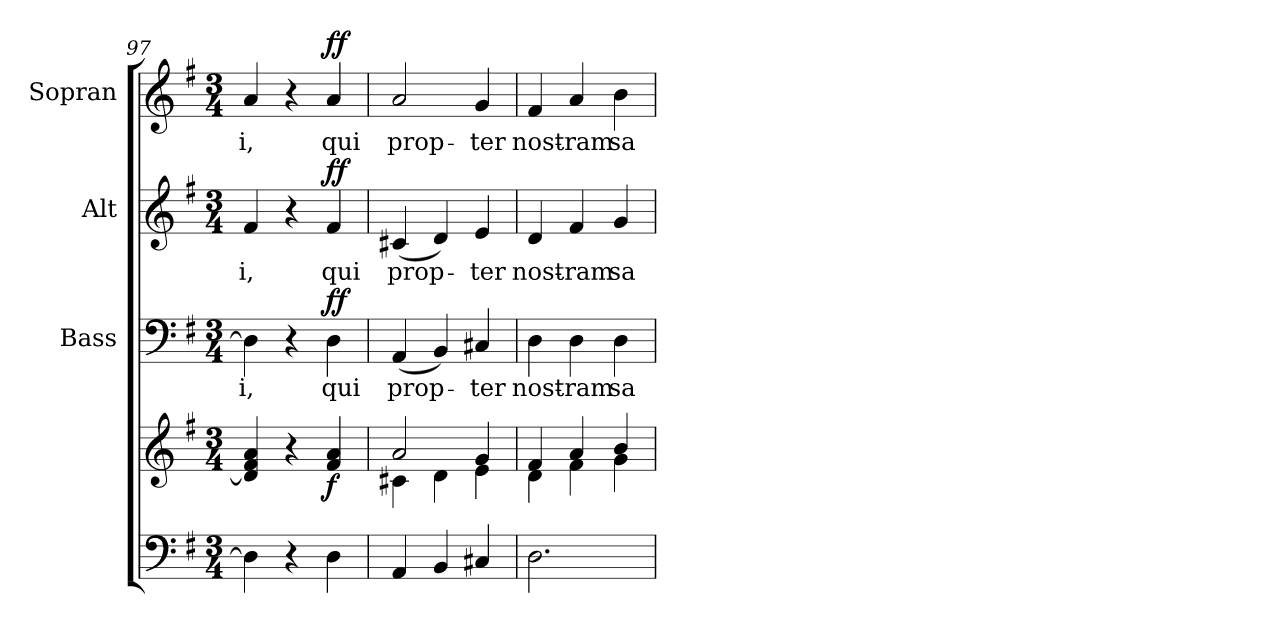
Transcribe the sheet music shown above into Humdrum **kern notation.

**kern	**kern	**dynam	**kern	**text	**dynam	**kern	**text	**dynam	**kern	**text	**dynam
*part4	*part4	*part4	*part3	*part3	*part3	*part2	*part2	*part2	*part1	*part1	*part1
*staff5	*staff4	*staff4/5	*staff3	*staff3	*staff3	*staff2	*staff2	*staff2	*staff1	*staff1	*staff1
*	*	*	*I"Bass	*	*	*I"Alt	*	*	*I"Sopran	*	*
*	*	*	*I'B.	*	*	*I'A.	*	*	*I'S.	*	*
*clefF4	*clefG2	*	*clefF4	*	*	*clefG2	*	*	*clefG2	*	*
*k[f#]	*k[f#]	*	*k[f#]	*	*	*k[f#]	*	*	*k[f#]	*	*
*G:	*G:	*	*G:	*	*	*G:	*	*	*G:	*	*
*M3/4	*M3/4	*	*M3/4	*	*	*M3/4	*	*	*M3/4	*	*
=97	=97	=97	=97	=97	=97	=97	=97	=97	=97	=97	=97
!	!	!	!	!LO:LY:b	!	!	!LO:LY:b	!	!	!LO:LY:b	!
4D\]	4d/] 4f#/ 4a/	.	4D\]	-i,	.	4f#/	-i,	.	4a/	-i,	.
4r	4r	.	4r	.	.	4r	.	.	4r	.	.
!	!	!LO:DY:b	!	!LO:LY:b	!LO:DY:a	!	!LO:LY:b	!LO:DY:a	!	!LO:LY:b	!LO:DY:a
4D\	4f#/ 4a/	f	4D\	qui	ff	4f#/	qui	ff	4a/	qui	ff
!!LO:LB:g=z
=98	=98	=98	=98	=98	=98	=98	=98	=98	=98	=98	=98
*	*^	*	*	*	*	*	*	*	*	*	*
!	!	!	!	!	!LO:LY:b	!	!	!LO:LY:b	!	!	!LO:LY:b	!
4AA/	2a/	4c#X\	.	(<4AA/	prop-	.	(<4c#X/	prop-	.	2a/	prop-	.
4BB/	.	4d\	.	4BB/)	.	.	4d/)	.	.	.	.	.
!	!	!	!	!	!LO:LY:b	!	!	!LO:LY:b	!	!	!LO:LY:b	!
4C#X/	4g/	4e\	.	4C#X/	-ter	.	4e/	-ter	.	4g/	-ter	.
=99	=99	=99	=99	=99	=99	=99	=99	=99	=99	=99	=99	=99
!	!	!	!	!	!LO:LY:b	!	!	!LO:LY:b	!	!	!LO:LY:b	!
2.D\	4f#/	4d\	.	4D\	nost-	.	4d/	nost-	.	4f#/	nost-	.
!	!	!	!	!	!LO:LY:b	!	!	!LO:LY:b	!	!	!LO:LY:b	!
.	4a/	4f#\	.	4D\	-ram	.	4f#/	-ram	.	4a/	-ram	.
!	!	!	!	!	!LO:LY:b	!	!	!LO:LY:b	!	!	!LO:LY:b	!
.	4b/	4g\	.	4D\	sa-	.	4g/	sa-	.	4b\	sa-	.
*	*v	*v	*	*	*	*	*	*	*	*	*	*
=	=	=	=	=	=	=	=	=	=	=	=
*-	*-	*-	*-	*-	*-	*-	*-	*-	*-	*-	*-
